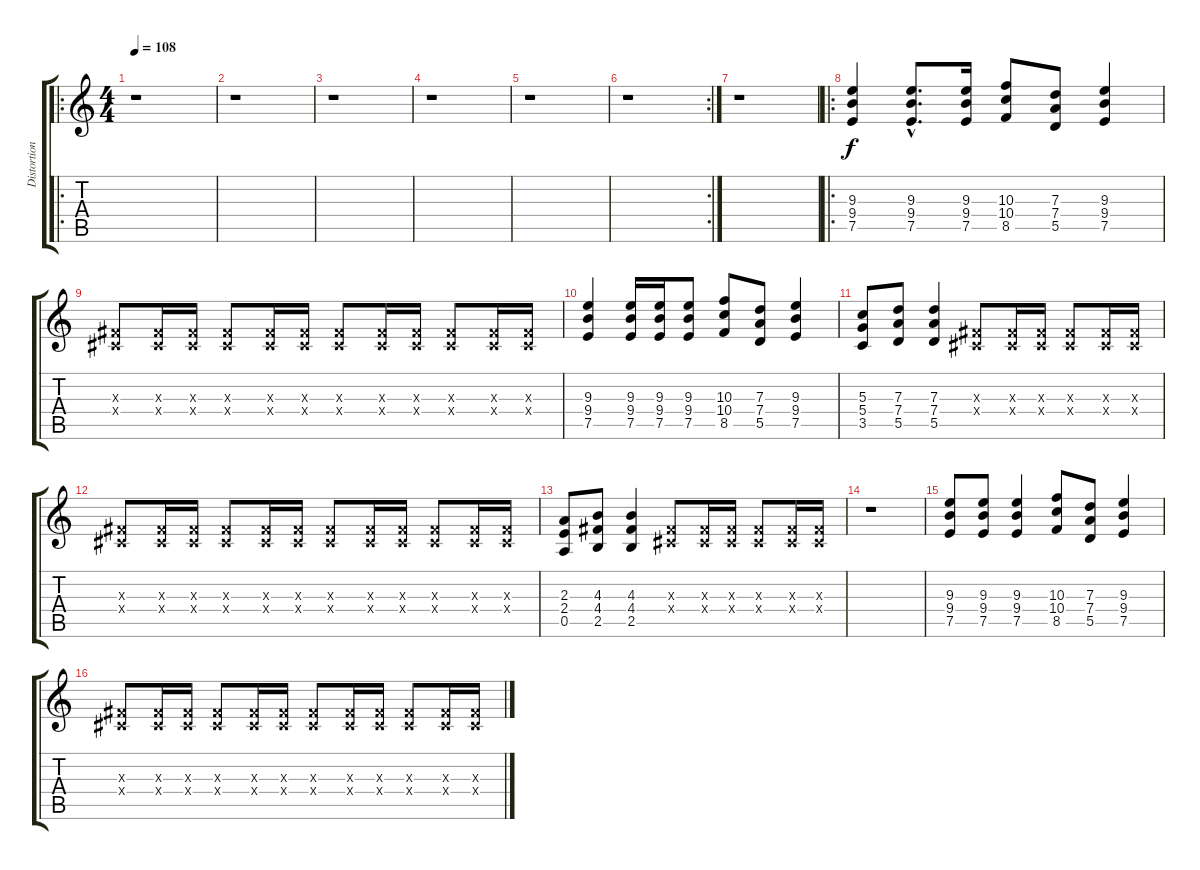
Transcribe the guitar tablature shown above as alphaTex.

\track ("Distortion Guitar 2" "Distortion") {instrument distortionguitar}
\staff {score tabs}
\tuning (E4 B3 G3 D3 A2 E2) {hide}
\ro
\ts (4 4)
\tempo 108
\clef g2
\ks c
r.1{dy f instrument distortionguitar} |
r.1 |
r.1 |
r.1 |
r.1 |
\rc 2
r.1 |
r.1 |
\ro
(9.3 9.4 7.5).4 (9.3{hac} 9.4{hac} 7.5{hac}).8{d} (9.3 9.4 7.5).16 (10.3 10.4 8.5).8 (7.3 7.4 5.5).8 (9.3 9.4 7.5).4 |
(-1.3{x} -1.4{x}).8 (-1.3{x} -1.4{x}).16 (-1.3{x} -1.4{x}).16 (-1.3{x} -1.4{x}).8 (-1.3{x} -1.4{x}).16 (-1.3{x} -1.4{x}).16 (-1.3{x} -1.4{x}).8 (-1.3{x} -1.4{x}).16 (-1.3{x} -1.4{x}).16 (-1.3{x} -1.4{x}).8 (-1.3{x} -1.4{x}).16 (-1.3{x} -1.4{x}).16 |
(9.3 9.4 7.5).4 (9.3 9.4 7.5).16 (9.3 9.4 7.5).16 (9.3 9.4 7.5).8 (10.3 10.4 8.5).8 (7.3 7.4 5.5).8 (9.3 9.4 7.5).4 |
(5.3 5.4 3.5).8 (7.3 7.4 5.5).8 (7.3 7.4 5.5).4 (-1.3{x} -1.4{x}).8 (-1.3{x} -1.4{x}).16 (-1.3{x} -1.4{x}).16 (-1.3{x} -1.4{x}).8 (-1.3{x} -1.4{x}).16 (-1.3{x} -1.4{x}).16 |
(-1.3{x} -1.4{x}).8 (-1.3{x} -1.4{x}).16 (-1.3{x} -1.4{x}).16 (-1.3{x} -1.4{x}).8 (-1.3{x} -1.4{x}).16 (-1.3{x} -1.4{x}).16 (-1.3{x} -1.4{x}).8 (-1.3{x} -1.4{x}).16 (-1.3{x} -1.4{x}).16 (-1.3{x} -1.4{x}).8 (-1.3{x} -1.4{x}).16 (-1.3{x} -1.4{x}).16 |
(2.3 2.4 0.5).8 (4.3 4.4 2.5).8 (4.3 4.4 2.5).4 (-1.3{x} -1.4{x}).8 (-1.3{x} -1.4{x}).16 (-1.3{x} -1.4{x}).16 (-1.3{x} -1.4{x}).8 (-1.3{x} -1.4{x}).16 (-1.3{x} -1.4{x}).16 |
r.1 |
(9.3 9.4 7.5).8 (9.3 9.4 7.5).8 (9.3 9.4 7.5).4 (10.3 10.4 8.5).8 (7.3 7.4 5.5).8 (9.3 9.4 7.5).4 |
(-1.3{x} -1.4{x}).8 (-1.3{x} -1.4{x}).16 (-1.3{x} -1.4{x}).16 (-1.3{x} -1.4{x}).8 (-1.3{x} -1.4{x}).16 (-1.3{x} -1.4{x}).16 (-1.3{x} -1.4{x}).8 (-1.3{x} -1.4{x}).16 (-1.3{x} -1.4{x}).16 (-1.3{x} -1.4{x}).8 (-1.3{x} -1.4{x}).16 (-1.3{x} -1.4{x}).16
